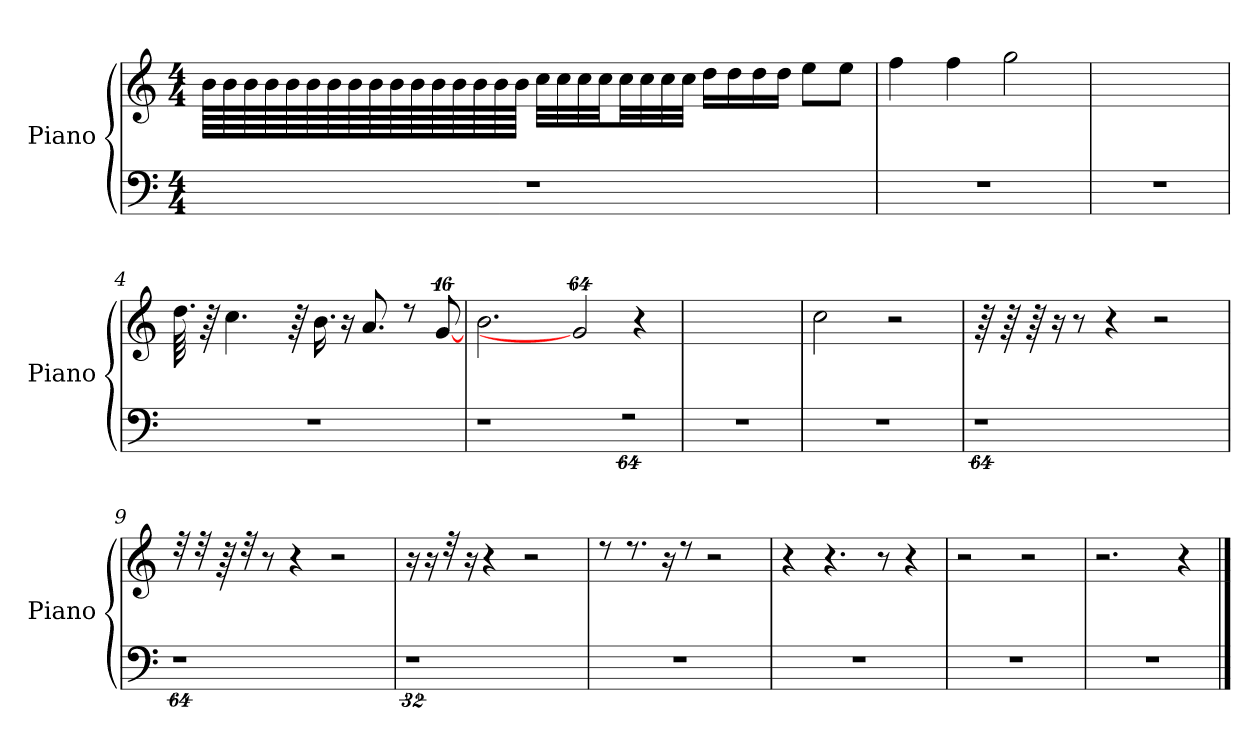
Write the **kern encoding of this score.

**kern	**kern
*part1	*part1
*staff2	*staff1
*I"Piano	*
*I'Piano	*
*clefF4	*clefG2
*M4/4	*M4/4
=1	=1
1rF	64b\LLLL
.	64b\
.	64b\
.	64b\
.	64b\
.	64b\
.	64b\
.	64b\
.	64b\
.	64b\
.	64b\
.	64b\
.	64b\
.	64b\
.	64b\
.	64b\JJJJ
.	32cc\LLL
.	32cc\
.	32cc\
.	32cc\JJ
.	32cc\LL
.	32cc\
.	32cc\
.	32cc\JJJ
.	16dd\LL
.	16dd\
.	16dd\
.	16dd\JJ
.	8ee\L
.	8ee\J
=2	=2
1rF	4ff\
.	4ff\
.	2gg\
!!LO:LB:g=z
=3	=3
1rF	1ryy
=4	=4
1rF	64.dd\
.	64r
.	4.cc\
.	64r
.	16.b\
.	16r
.	8.a/
.	8rcc
.	[128%13g/
=5	=5
1rF	2.b\
.	128%35g/]
128%35rF	.
.	4r
=6	=6
1rF	1ryy
=7	=7
1rF	2cc\
.	2rcc
!!LO:LB:g=z
=8	=8
64%63rF	64r
.	64r
.	64r
.	16ra
.	8r
.	4r
.	2r
=9	=9
64%63rF	32rcc
.	32rcc
.	64r
.	32rcc
.	8r
.	4r
.	2r
!!LO:LB:g=z
=10	=10
32%31rF	16r
.	16r
.	32rcc
.	16r
.	4r
.	2r
=11	=11
1rF	8rcc
.	8.rcc
.	16r
.	8rcc
.	2rcc
=12	=12
1rF	4r
.	4.r
.	8r
.	4r
=13	=13
1rF	2r
.	2r
=14	=14
1rF	2.r
.	4r
==	==
*-	*-
